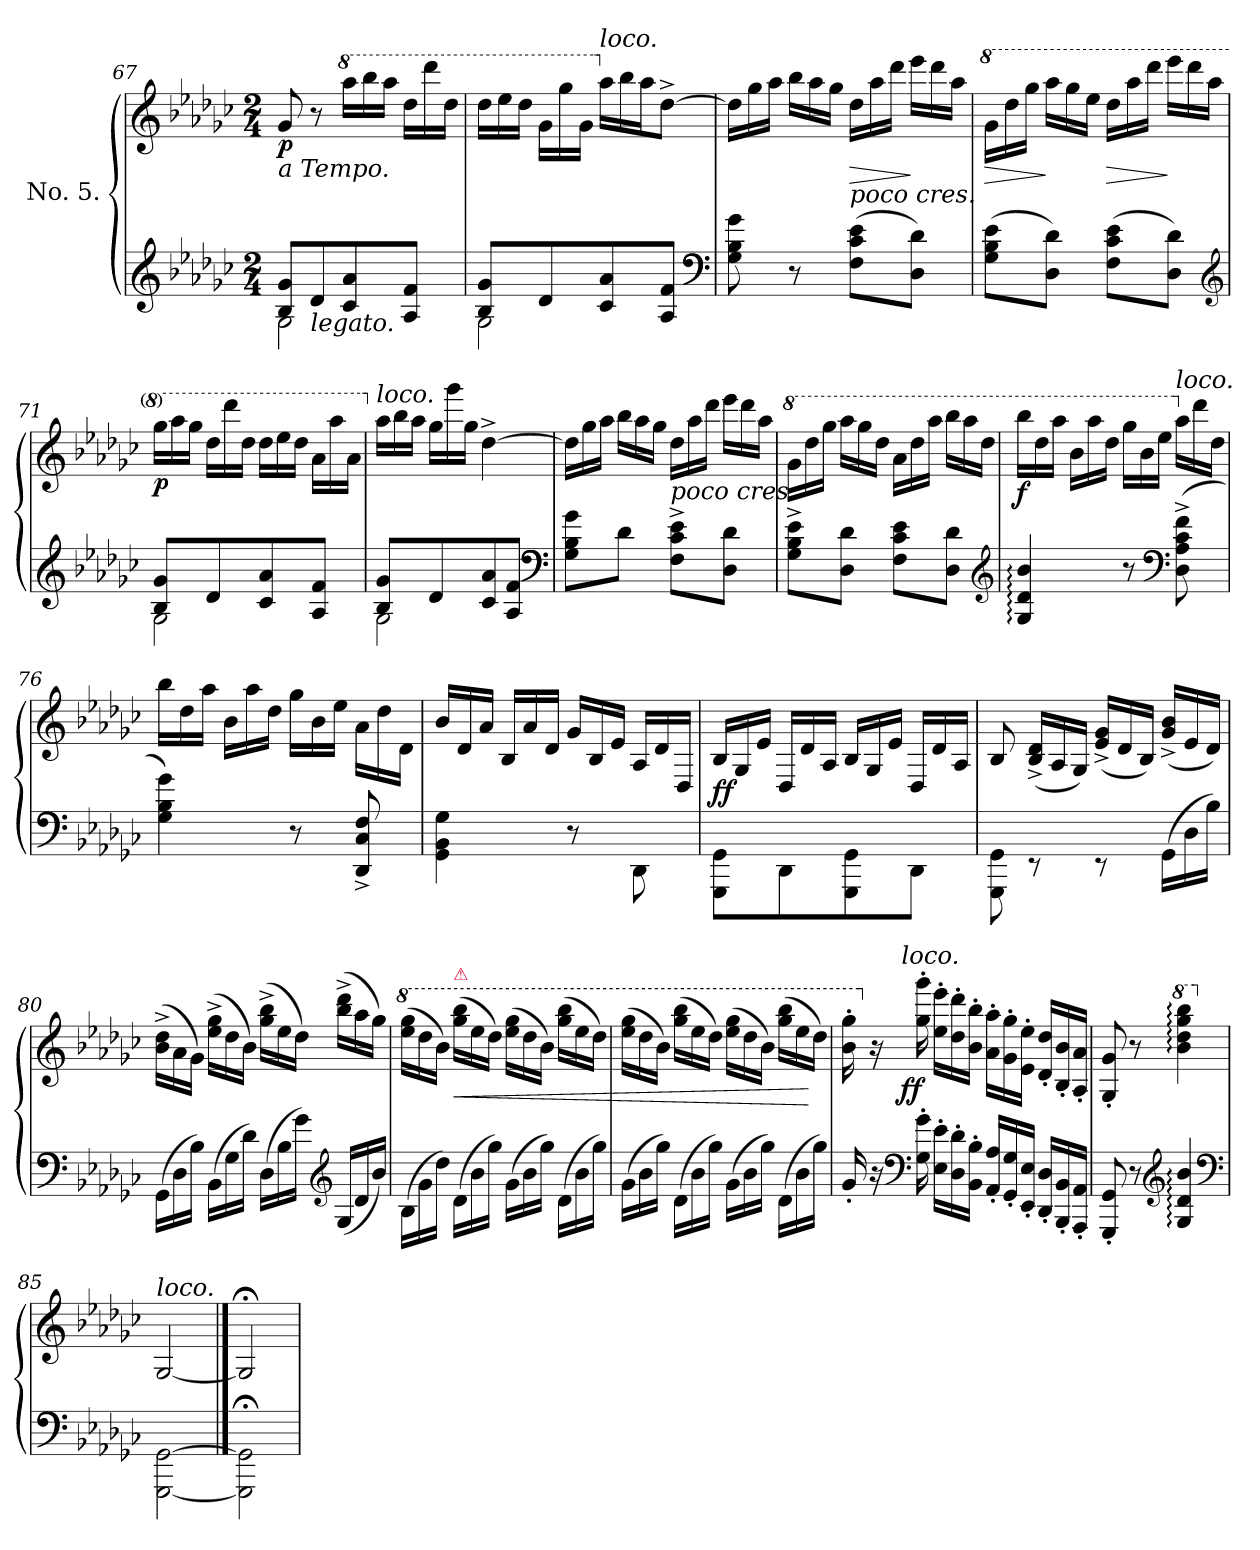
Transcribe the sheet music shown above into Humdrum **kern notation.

**kern	**kern	**dynam
*part1	*part1	*part1
*staff2	*staff1	*staff1/2
*I"No. 5.	*	*
*clefG2	*clefG2	*
*k[b-e-a-d-g-c-]	*k[b-e-a-d-g-c-]	*
*G-:	*G-:	*
*M2/4	*M2/4	*
=67	=67	=67
*^	*	*
!	!	!LO:TX:b:i:t=a Tempo.	!
!	!	!	!LO:DY:b
8B- 8g-L	2G-	8g-	p
!LO:TX:b:i:t=legato.	!	!	!
8d-	.	8r	.
*	*	*8va	*
*	*	*Xtuplet	*
8c- 8a-	.	24aaa-LL	.
.	.	24bbb-	.
.	.	24aaa-JJ	.
8A- 8fJ	.	24ddd-LL	.
.	.	24dddd-	.
.	.	24ddd-JJ	.
=68	=68	=68	=68
8B- 8g-L	2G-	24ddd-LL	.
.	.	24eee-	.
.	.	24ddd-JJ	.
8d-	.	24gg-LL	.
.	.	24ggg-	.
.	.	24gg-JJ	.
*	*	*X8va	*
!	!	!LO:TX:a:i:t=loco.	!
8c- 8a-	.	24aa-LL	.
.	.	24bb-	.
.	.	24aa-J	.
8A- 8fJ	.	[8dd-^J	.
*v	*v	*	*
*clefF4	*	*
=69	=69	=69
8G- 8B- 8g-	24dd-LL]	.
.	24gg-	.
.	24aa-JJ	.
8r	24bb-LL	.
.	24aa-	.
.	24gg-JJ	.
!	!LO:TX:b:i:t=poco cres.	!
!	!	!LO:HP:b
(>8F 8c- 8e-L	24dd-LL	>
.	24aa-	.
.	24ddd-JJ	.
8D- 8d-J)	24eee-LL	]
.	24ddd-	.
.	24aa-JJ	.
=70	=70	=70
*	*8va	*
!	!	!LO:HP:b
(>8G- 8B- 8e-L	24gg-LL	>
.	24ddd-	.
.	24ggg-JJ	.
8D- 8d-J)	24aaa-LL	]
.	24ggg-	.
.	24eee-JJ	.
!	!	!LO:HP:b
(8F 8c- 8e-L	24ddd-LL	>
.	24aaa-	.
.	24dddd-JJ	.
8D- 8d-J)	24eeee-LL	]
.	24dddd-	.
.	24aaa-JJ	.
*clefG2	*	*
=71	=71	=71
*^	*	*
!	!	!	!LO:DY:b
8B- 8g-L	2G-	24ggg-LL	p
.	.	24aaa-	.
.	.	24ggg-JJ	.
8d-	.	24ddd-LL	.
.	.	24dddd-	.
.	.	24ddd-JJ	.
8c- 8a-	.	24ddd-LL	.
.	.	24eee-	.
.	.	24ddd-JJ	.
8A- 8fJ	.	24aa-LL	.
.	.	24aaa-	.
.	.	24aa-JJ	.
=72	=72	=72	=72
*	*	*X8va	*
!	!	!LO:TX:a:i:t=loco.	!
8B- 8g-L	2G-	24aa-LL	.
.	.	24bb-	.
.	.	24aa-JJ	.
8d-	.	24gg-LL	.
.	.	24ggg-	.
.	.	24gg-JJ	.
8c- 8a-	.	[4dd-^	.
8A- 8fJ	.	.	.
*v	*v	*	*
*clefF4	*	*
=73	=73	=73
8G- 8B- 8g-L	24dd-LL]	.
.	24gg-	.
.	24aa-JJ	.
8d-J	24bb-LL	.
.	24aa-	.
.	24gg-JJ	.
!	!LO:TX:b:i:t=poco cres.	!
8F^< 8c-^< 8e-^<L	24dd-LL	.
.	24aa-	.
.	24ddd-JJ	.
8D- 8d-J	24eee-LL	.
.	24ddd-	.
.	24aa-JJ	.
=74	=74	=74
*	*8va	*
8G-^< 8B-^< 8e-^<L	24gg-LL	.
.	24ddd-	.
.	24ggg-JJ	.
8D- 8d-J	24aaa-LL	.
.	24ggg-	.
.	24ddd-JJ	.
8F 8c- 8e-L	24aa-LL	.
.	24ddd-	.
.	24aaa-JJ	.
8D- 8d-J	24bbb-LL	.
.	24aaa-	.
.	24ddd-JJ	.
*clefG2	*	*
=75	=75	=75
!	!	!LO:DY:b
4G-: 4d-: 4b-:	24bbb-LL	f
.	24ddd-	.
.	24aaa-JJ	.
.	24bb-LL	.
.	24aaa-	.
.	24ddd-JJ	.
8r	24ggg-LL	.
.	24bb-	.
.	24eee-JJ	.
*clefF4	*	*
*	*X8va	*
!	!LO:TX:a:i:t=loco.	!
(>8D-^< 8A-^< 8c-^< 8f^<	24aa-LL	.
.	24ddd-	.
.	24dd-JJ	.
=76	=76	=76
4G- 4B- 4g-)	24bb-LL	.
.	24dd-	.
.	24aa-JJ	.
.	24b-LL	.
.	24aa-	.
.	24dd-JJ	.
8r	24gg-LL	.
.	24b-	.
.	24ee-JJ	.
8DD-^ 8C-^ 8F^	24a-\LL	.
.	24dd-	.
.	24d-JJ	.
=77	=77	=77
4GG-\ 4BB-\ 4G-\	24b-LL	.
.	24d-	.
.	24a-JJ	.
.	24B-LL	.
.	24a-	.
.	24d-JJ	.
8r	24g-LL	.
.	24B-	.
.	24e-JJ	.
8DD-\	24A-/LL	.
.	24d-	.
.	24D-/JJ	.
=78	=78	=78
!	!	!LO:DY:b
8GGG-\ 8GG-\L	24B-/LL	ff
.	24G-/	.
.	24e-JJ	.
8DD-\	24D-/LL	.
.	24d-	.
.	24A-/JJ	.
8GGG-\ 8GG-\	24B-/LL	.
.	24G-/	.
.	24e-JJ	.
8DD-\J	24D-/LL	.
.	24d-	.
.	24A-/JJ	.
=79	=79	=79
8GGG-\ 8GG-\	8B-/	.
8rEE	(<24B-^>/ 24d-^>/LL	.
.	24A-/	.
.	24G-/JJ)	.
8rEE	(<24e-^> 24g-^>LL	.
.	24d-	.
.	24B-JJ)	.
*Xtuplet	*	*
(>24GG-LL	(<24g-^> 24b-^>LL	.
24D-	24e-	.
24B-JJ)	24d-JJ)	.
=80	=80	=80
(>24GG-LL	(>24b-^>\ 24dd-^>\LL	.
24D-	24a-	.
24B-JJ)	24g-JJ)	.
(>24BB-LL	(>24ee-^< 24gg-^<LL	.
24G-	24dd-	.
24d-JJ)	24b-JJ)	.
(>24D-LL	(>24gg-^< 24bb-^<LL	.
24B-	24ee-	.
24g-JJ)	24dd-JJ)	.
*clefG2	*	*
(<24G-LL	(>24bb-^< 24ddd-^<LL	.
24d-	24aa-	.
24b-JJ)	24gg-JJ)	.
=81	=81	=81
*	*8va	*
(>24B-\LL	(24eee- 24ggg-LL	.
24g-	24ddd-	.
24dd-JJ)	24bb-JJ)	.
!	!LO:TX:a:color=crimson:t=⚠	!
!	!	!LO:HP:b
(>24d-LL	(24ggg- 24bbb-LL	<
24b-	24eee-	.
24gg-JJ)	24ddd-JJ)	.
(>24g-LL	(24eee- 24ggg-LL	.
24b-	24ddd-	.
24gg-JJ)	24bb-JJ)	.
(>24d-LL	(24ggg- 24bbb-LL	.
24b-	24eee-	.
24gg-JJ)	24ddd-JJ)	.
=82	=82	=82
(>24g-LL	(>24eee- 24ggg-LL	.
24b-	24ddd-	.
24gg-JJ)	24bb-JJ)	.
(>24d-LL	(>24ggg- 24bbb-LL	.
24b-	24eee-	.
24gg-JJ)	24ddd-JJ)	.
(>24g-LL	(>24eee- 24ggg-LL	.
24b-	24ddd-	.
24gg-JJ)	24bb-JJ)	.
(>24d-LL	(>24ggg- 24bbb-LL	.
24b-	24eee-	.
24gg-JJ)	24ddd-JJ)	[
=83	=83	=83
24g-'	24bb-' 24ggg-'	.
*	*X8va	*
24r	24r	.
*clefF4	*	*
!	!LO:TX:a:i:t=loco.	!
!	!	!LO:DY:b
24G-' 24g-'	24gg-' 24ggg-'	ff
24E-' 24e-'LL	24ee-' 24eee-'LL	.
24D-' 24d-'	24dd-' 24ddd-'	.
24BB-' 24B-'JJ	24b-' 24bb-'JJ	.
24AA-' 24A-'LL	24a-' 24aa-'LL	.
24GG-' 24G-'	24g-' 24gg-'	.
24EE-' 24E-'JJ	24e-' 24ee-'JJ	.
24DD-' 24D-'LL	24d-' 24dd-'LL	.
24BBB-' 24BB-'	24B-' 24b-'	.
24AAA-' 24AA-'JJ	24A-' 24a-'JJ	.
=84	=84	=84
8GGG-' 8GG-'	8G-' 8g-'	.
8r	8r	.
*clefG2	*	*
*	*8va	*
4G-: 4d-: 4b-:	4bb-: 4ddd-: 4ggg-: 4bbb-:	.
*clefF4	*	*
=85	=85	=85
*	*X8va	*
!	!LO:TX:a:i:t=loco.	!
[2GGG-\ [2GG-\	[2G-/	.
==86	==86	==86
2GGG-];\ 2GG-];\	2G-;</]	.
=	=	=
*-	*-	*-
